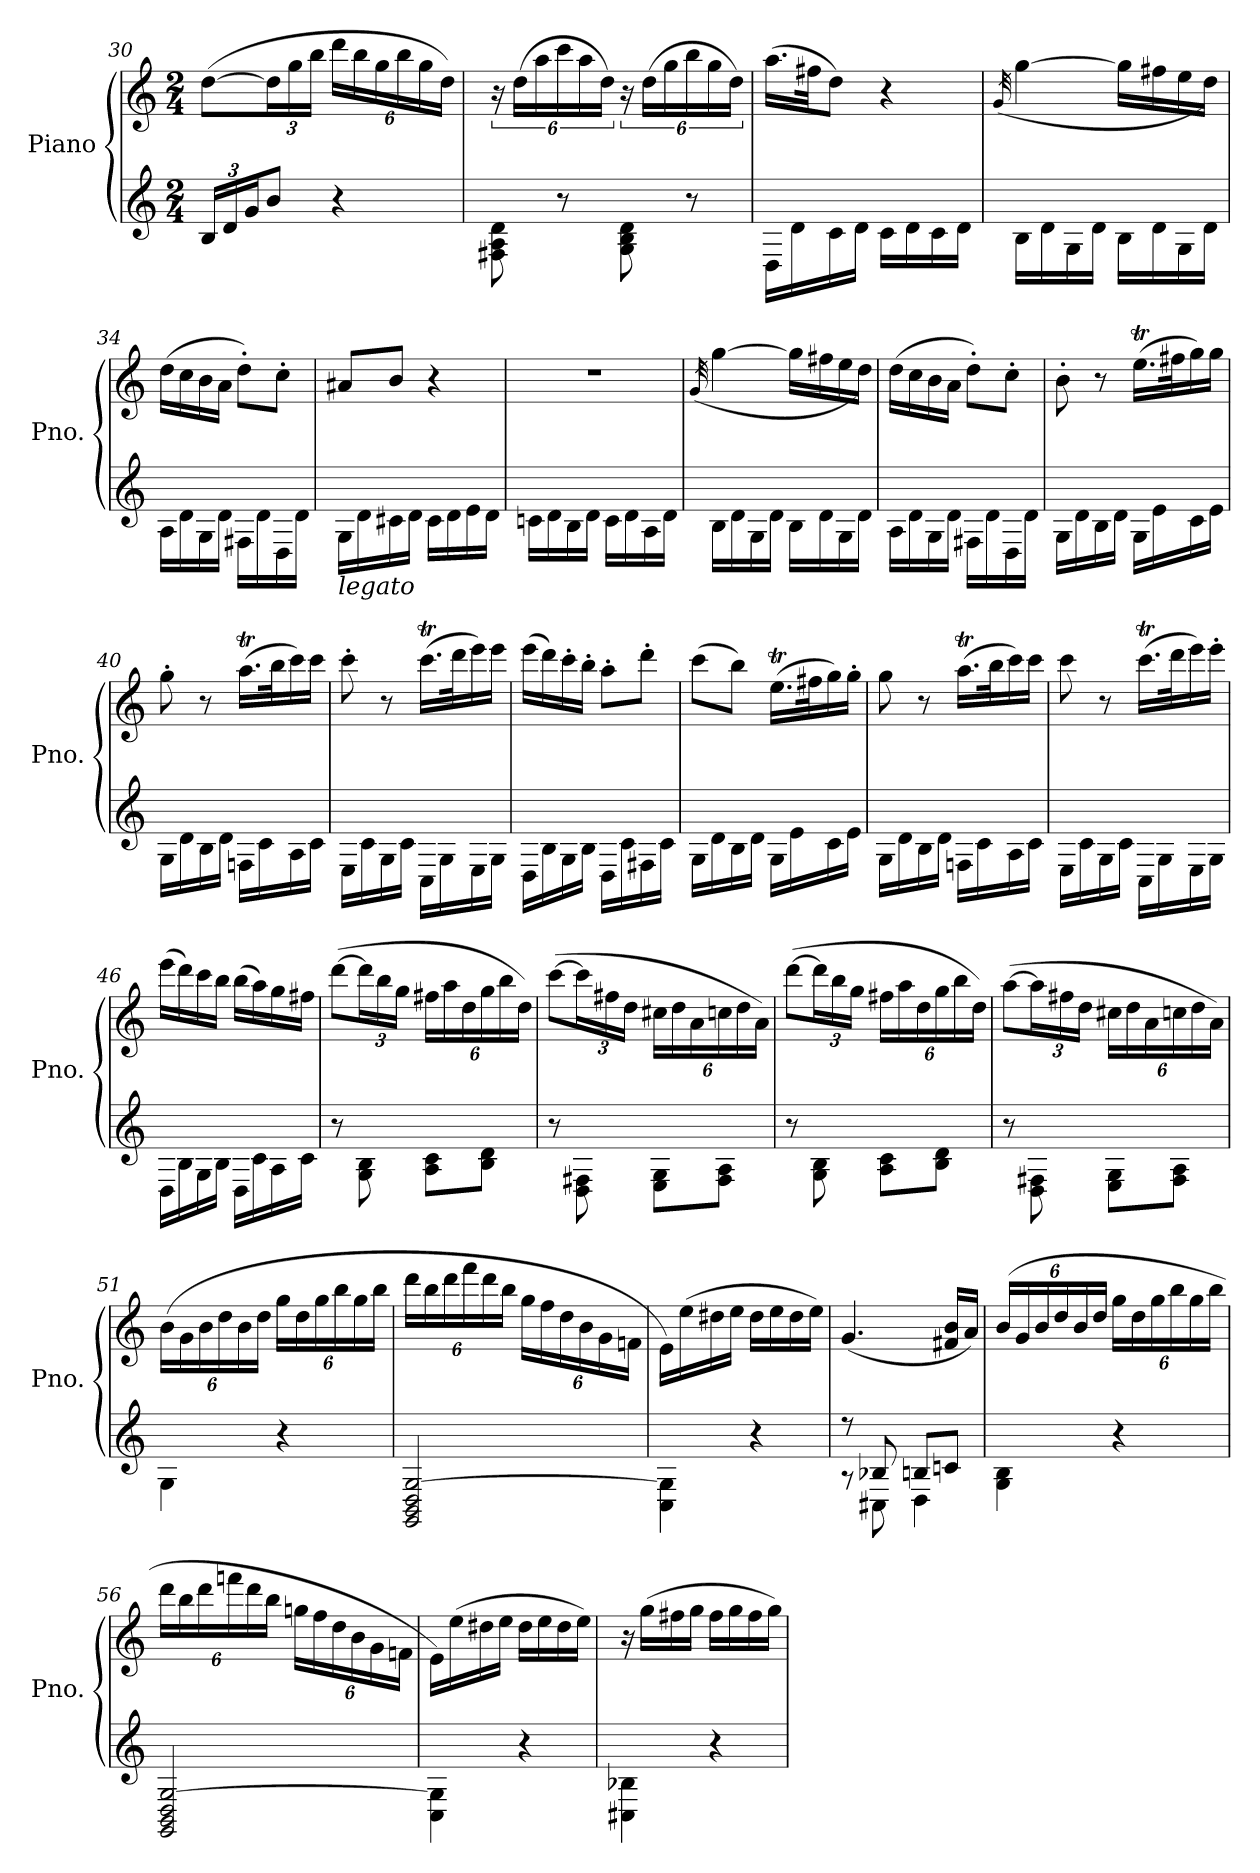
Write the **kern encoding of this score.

**kern	**kern
*part1	*part1
*staff2	*staff1
*I"Piano	*
*I'Pno.	*
!!LO:LB:g=z
*clefG2	*clefG2
*k[]	*k[]
*M2/4	*M2/4
*Xbrackettup	*
=30	=30
24B/LL	(>[8dd\L
24d/	.
24g/J	.
*	*Xbrackettup
8b/J	24dd\L]
.	24gg\
.	24bb\JJ
4r	24ddd\LL
.	24bb\
.	24gg\
.	24bb\
.	24gg\
.	24dd\JJ)
=31	=31
*	*brackettup
8F#X\ 8A\ 8d\	24r
.	(>24dd\LL
.	24aa\
*	*Xbrackettup
8r	24ccc\
.	24aa\
.	24dd\JJ)
*	*brackettup
8G\ 8B\ 8d\	24r
.	(>24dd\LL
.	24gg\
*	*Xbrackettup
8r	24bb\
.	24gg\
.	24dd\JJ)
=32	=32
16D\LL	(>16.aa\LL
16d\	.
.	32ff#X\JK
16c\	8dd\J)
16d\JJ	.
16c\LL	4r
16d\	.
16c\	.
16d\JJ	.
=33	=33
.	(<32qg/
16B\LL	[4gg\
16d\	.
16G\	.
16d\JJ	.
16B\LL	16gg\LL]
16d\	16ff#X\
16G\	16ee\
16d\JJ	16dd\JJ)
!!LO:LB:g=z
=34	=34
16A\LL	(>16dd\LL
16d\	16cc\
16G\	16b\
16d\JJ	16a\JJ
16F#X\LL	8dd'\L)
16d\	.
16D\	8cc'\J
16d\JJ	.
=35	=35
!LO:TX:b:i:t=legato	!
16G\LL	8a#X/L
16d\	.
16c#X\	8b/J
16d\JJ	.
16c#\LL	4r
16d\	.
16e\	.
16d\JJ	.
=36	=36
16cn\LL	2r
16d\	.
16B\	.
16d\JJ	.
16c\LL	.
16d\	.
16A\	.
16d\JJ	.
=37	=37
.	(<32qg/
16B\LL	[4gg\
16d\	.
16G\	.
16d\JJ	.
16B\LL	16gg\LL]
16d\	16ff#X\
16G\	16ee\
16d\JJ	16dd\JJ)
=38	=38
16A\LL	(>16dd\LL
16d\	16cc\
16G\	16b\
16d\JJ	16a\JJ
16F#X\LL	8dd'\L)
16d\	.
16D\	8cc'\J
16d\JJ	.
!!LO:LB:g=z
=39	=39
16G\LL	8b'\
16d\	.
16B\	8r
16d\JJ	.
16G\LL	(>16.eet\LL
16e\	.
.	32ff#X\K
16c\	16gg\)
16e\JJ	16gg\JJ
=40	=40
16G\LL	8gg'\
16d\	.
16B\	8r
16d\JJ	.
16Fn\LL	(>16.aaT\LL
16c\	.
.	32bb\K
16A\	16ccc\)
16c\JJ	16ccc\JJ
=41	=41
16E\LL	8ccc'\
16c\	.
16G\	8r
16c\JJ	.
16C\LL	(>16.cccT\LL
16G\	.
.	32ddd\K
16E\	16eee\)
16G\JJ	16eee\JJ
=42	=42
16D\LL	(>16eee\LL
16B\	16ddd\)
16G\	16ccc'\
16B\JJ	16bb'\JJ
16D\LL	8aa'\L
16c\	.
16F#X\	8ddd'\J
16c\JJ	.
!!LO:LB:g=z
=43	=43
16G\LL	(>8ccc\L
16d\	.
16B\	8bb\J)
16d\JJ	.
16G\LL	(>16.eet\LL
16e\	.
.	32ff#X\K
16c\	16gg\)
16e\JJ	16gg'\JJ
=44	=44
16G\LL	8gg\
16d\	.
16B\	8r
16d\JJ	.
16Fn\LL	(>16.aaT\LL
16c\	.
.	32bb\K
16A\	16ccc\)
16c\JJ	16ccc\JJ
=45	=45
16E\LL	8ccc\
16c\	.
16G\	8r
16c\JJ	.
16C\LL	(>16.cccT\LL
16G\	.
.	32ddd\K
16E\	16eee\)
16G\JJ	16eee'\JJ
=46	=46
16D\LL	(>16eee\LL
16B\	16ddd\)
16G\	16ccc\
16B\JJ	16bb\JJ
16D\LL	(>16bb\LL
16c\	16aa\)
16A\	16gg\
16c\JJ	16ff#X\JJ
!!LO:LB:g=z
=47	=47
8r	(>[8ddd\L
8G\ 8B\	24ddd\L]
.	24bb\
.	24gg\JJ
8A\ 8c\L	24ff#X\LL
.	24aa\
.	24dd\
8B\ 8d\J	24gg\
.	24bb\
.	24dd\JJ)
=48	=48
8r	(>[8ccc\L
8D\ 8F#X\	24ccc\L]
.	24ff#X\
.	24dd\JJ
8E\ 8G\L	24cc#X\LL
.	24dd\
.	24a\
8F#\ 8A\J	24ccn\
.	24dd\
.	24a\JJ)
=49	=49
8r	(>[8ddd\L
8G\ 8B\	24ddd\L]
.	24bb\
.	24gg\JJ
8A\ 8c\L	24ff#X\LL
.	24aa\
.	24dd\
8B\ 8d\J	24gg\
.	24bb\
.	24dd\JJ)
=50	=50
8r	(>[8aa\L
8D\ 8F#X\	24aa\L]
.	24ff#X\
.	24dd\JJ
8E\ 8G\L	24cc#X\LL
.	24dd\
.	24a\
8F#\ 8A\J	24ccn\
.	24dd\
.	24a\JJ)
!!LO:PB:g=z
=51	=51
4G\	(>24b\LL
.	24g\
.	24b\
.	24dd\
.	24b\
.	24dd\JJ
4r	24gg\LL
.	24dd\
.	24gg\
.	24bb\
.	24gg\
.	24bb\JJ
=52	=52
2GG/ 2BB/ 2D/ [2G/	24ddd\LL
.	24bb\
.	24ddd\
.	24fff\
.	24ddd\
.	24bb\JJ
.	24gg\LL
.	24ff\
.	24dd\
.	24b\
.	24g\
.	24fn\JJ
=53	=53
4C\ 4G\]	16e\LL)
.	(>16ee\
.	16dd#X\
.	16ee\JJ
4r	16dd#\LL
.	16ee\
.	16dd#\
.	16ee\JJ)
=54	=54
*^	*
8r	8r	(<4.g/
8C#X\	8B-X/	.
4D\	8Bn/L	.
.	8cn/J	16f#X/ 16b/LL
.	.	16a/JJ)
*v	*v	*
!!LO:LB:g=z
=55	=55
4G\ 4B\	(>24b/LL
.	24g/
.	24b/
.	24dd/
.	24b/
.	24dd/JJ
4r	24gg\LL
.	24dd\
.	24gg\
.	24bb\
.	24gg\
.	24bb\JJ
=56	=56
2GG/ 2BB/ 2D/ [2G/	24ddd\LL
.	24bb\
.	24ddd\
.	24fffn\
.	24ddd\
.	24bb\JJ
.	24ggn\LL
.	24ff\
.	24dd\
.	24b\
.	24g\
.	24fn\JJ
=57	=57
4C\ 4G\]	16e\LL)
.	(>16ee\
.	16dd#X\
.	16ee\JJ
4r	16dd#\LL
.	16ee\
.	16dd#\
.	16ee\JJ)
=58	=58
4C#X\ 4B-X\	16r
.	(>16gg\LL
.	16ff#X\
.	16gg\JJ
4r	16ff#\LL
.	16gg\
.	16ff#\
.	16gg\JJ)
=	=
*-	*-
